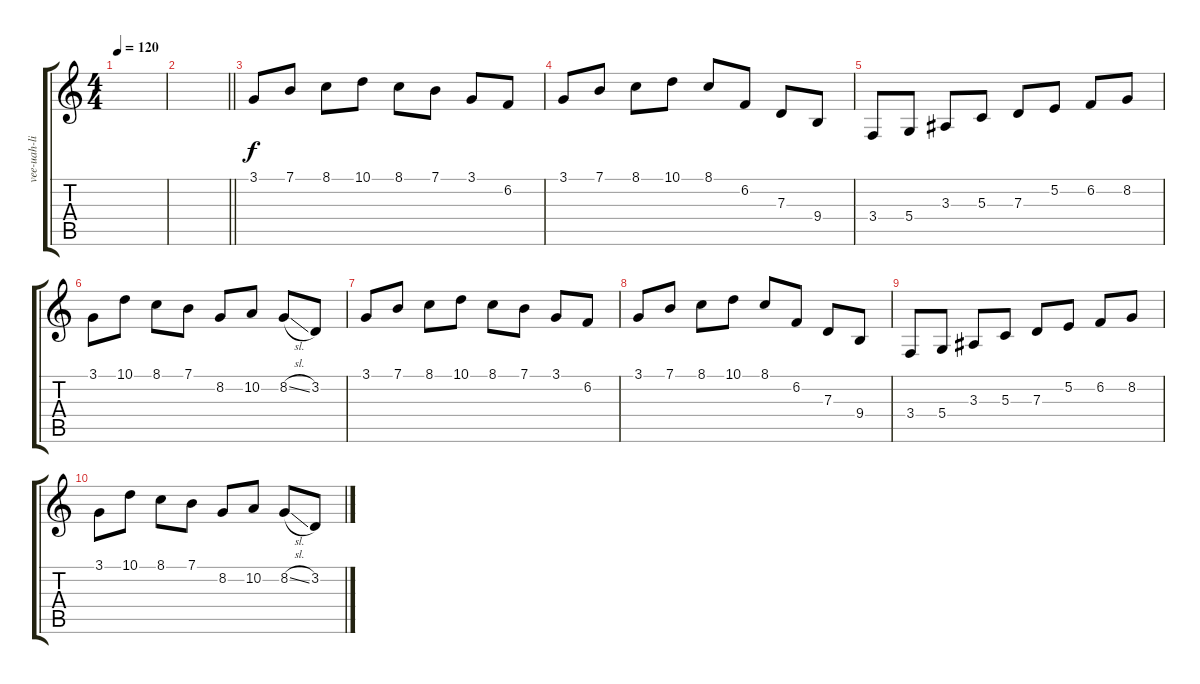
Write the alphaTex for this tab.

\track ("vee-uah-lin" "vee-uah-li") {instrument violin}
\staff {score tabs}
\tuning (E4 B3 G3 D3 A2 D2) {hide}
\ts (4 4)
\tempo 120
\clef g2
\ks c
|
\barLineRight lightlight
|
3.1.8 7.1.8 8.1.8 10.1.8 8.1.8 7.1.8 3.1.8 6.2.8 |
3.1.8 7.1.8 8.1.8 10.1.8 8.1.8 6.2.8 7.3.8 9.4.8 |
3.4.8 5.4.8 3.3.8 5.3.8 7.3.8 5.2.8 6.2.8 8.2.8 |
3.1.8 10.1.8 8.1.8 7.1.8 8.2.8 10.2.8 8.2{sl}.8 3.2.8 |
3.1.8 7.1.8 8.1.8 10.1.8 8.1.8 7.1.8 3.1.8 6.2.8 |
3.1.8 7.1.8 8.1.8 10.1.8 8.1.8 6.2.8 7.3.8 9.4.8 |
3.4.8 5.4.8 3.3.8 5.3.8 7.3.8 5.2.8 6.2.8 8.2.8 |
3.1.8 10.1.8 8.1.8 7.1.8 8.2.8 10.2.8 8.2{sl}.8 3.2.8
